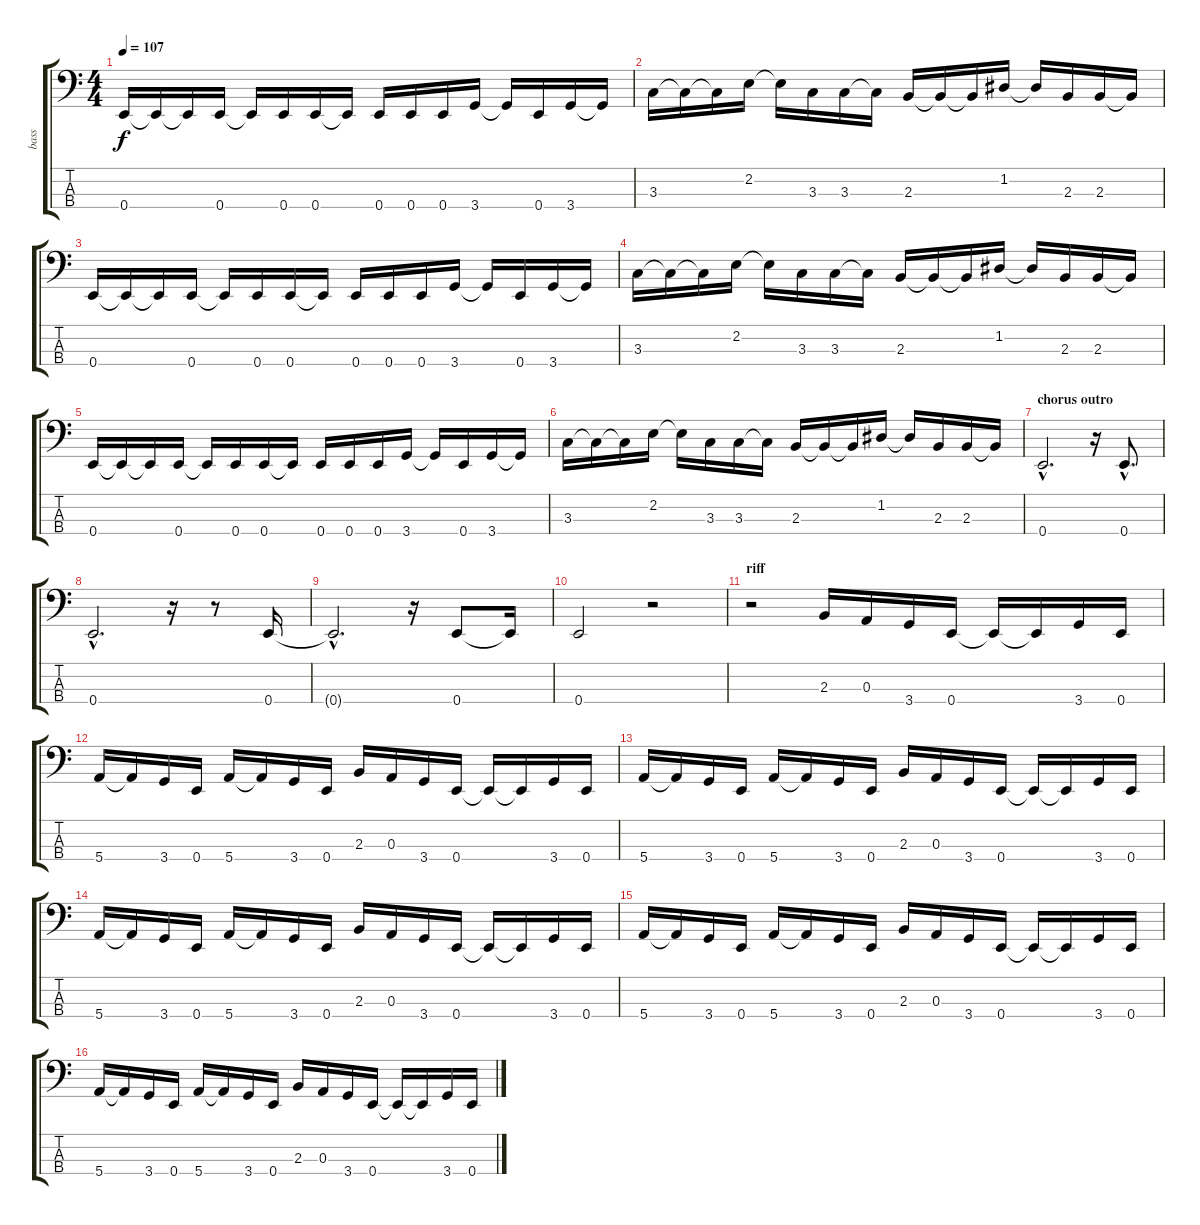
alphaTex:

\track ("bass" "bass") {instrument electricbasspick}
\staff {score tabs}
\tuning (G2 D2 A1 E1) {hide}
\ts (4 4)
\tempo 107
\clef f4
\ks c
0.4.16{dy f} 0.4{t}.16 0.4{t}.16 0.4.16 0.4{t}.16 0.4.16 0.4.16 0.4{t}.16 0.4.16 0.4.16 0.4.16 3.4.16 3.4{t}.16 0.4.16 3.4.16 3.4{t}.16 |
3.3.16 3.3{t}.16 3.3{t}.16 2.2.16 2.2{t}.16 3.3.16 3.3.16 3.3{t}.16 2.3.16 2.3{t}.16 2.3{t}.16 1.2.16 1.2{t}.16 2.3.16 2.3.16 2.3{t}.16 |
0.4.16 0.4{t}.16 0.4{t}.16 0.4.16 0.4{t}.16 0.4.16 0.4.16 0.4{t}.16 0.4.16 0.4.16 0.4.16 3.4.16 3.4{t}.16 0.4.16 3.4.16 3.4{t}.16 |
3.3.16 3.3{t}.16 3.3{t}.16 2.2.16 2.2{t}.16 3.3.16 3.3.16 3.3{t}.16 2.3.16 2.3{t}.16 2.3{t}.16 1.2.16 1.2{t}.16 2.3.16 2.3.16 2.3{t}.16 |
0.4.16 0.4{t}.16 0.4{t}.16 0.4.16 0.4{t}.16 0.4.16 0.4.16 0.4{t}.16 0.4.16 0.4.16 0.4.16 3.4.16 3.4{t}.16 0.4.16 3.4.16 3.4{t}.16 |
3.3.16 3.3{t}.16 3.3{t}.16 2.2.16 2.2{t}.16 3.3.16 3.3.16 3.3{t}.16 2.3.16 2.3{t}.16 2.3{t}.16 1.2.16 1.2{t}.16 2.3.16 2.3.16 2.3{t}.16 |
\section ("" "chorus outro")
0.4{hac}.2{d} r.16 0.4{hac}.8{d} |
0.4{hac}.2{d} r.16 r.8 0.4.16 |
0.4{hac t}.2{d} r.16 0.4.8 0.4{t}.16 |
0.4.2 r.2 |
\section ("" "riff")
r.2 2.3.16 0.3.16 3.4.16 0.4.16 0.4{t}.16 0.4{t}.16 3.4.16 0.4.16 |
5.4.16 5.4{t}.16 3.4.16 0.4.16 5.4.16 5.4{t}.16 3.4.16 0.4.16 2.3.16 0.3.16 3.4.16 0.4.16 0.4{t}.16 0.4{t}.16 3.4.16 0.4.16 |
5.4.16 5.4{t}.16 3.4.16 0.4.16 5.4.16 5.4{t}.16 3.4.16 0.4.16 2.3.16 0.3.16 3.4.16 0.4.16 0.4{t}.16 0.4{t}.16 3.4.16 0.4.16 |
5.4.16 5.4{t}.16 3.4.16 0.4.16 5.4.16 5.4{t}.16 3.4.16 0.4.16 2.3.16 0.3.16 3.4.16 0.4.16 0.4{t}.16 0.4{t}.16 3.4.16 0.4.16 |
5.4.16 5.4{t}.16 3.4.16 0.4.16 5.4.16 5.4{t}.16 3.4.16 0.4.16 2.3.16 0.3.16 3.4.16 0.4.16 0.4{t}.16 0.4{t}.16 3.4.16 0.4.16 |
5.4.16 5.4{t}.16 3.4.16 0.4.16 5.4.16 5.4{t}.16 3.4.16 0.4.16 2.3.16 0.3.16 3.4.16 0.4.16 0.4{t}.16 0.4{t}.16 3.4.16 0.4.16
